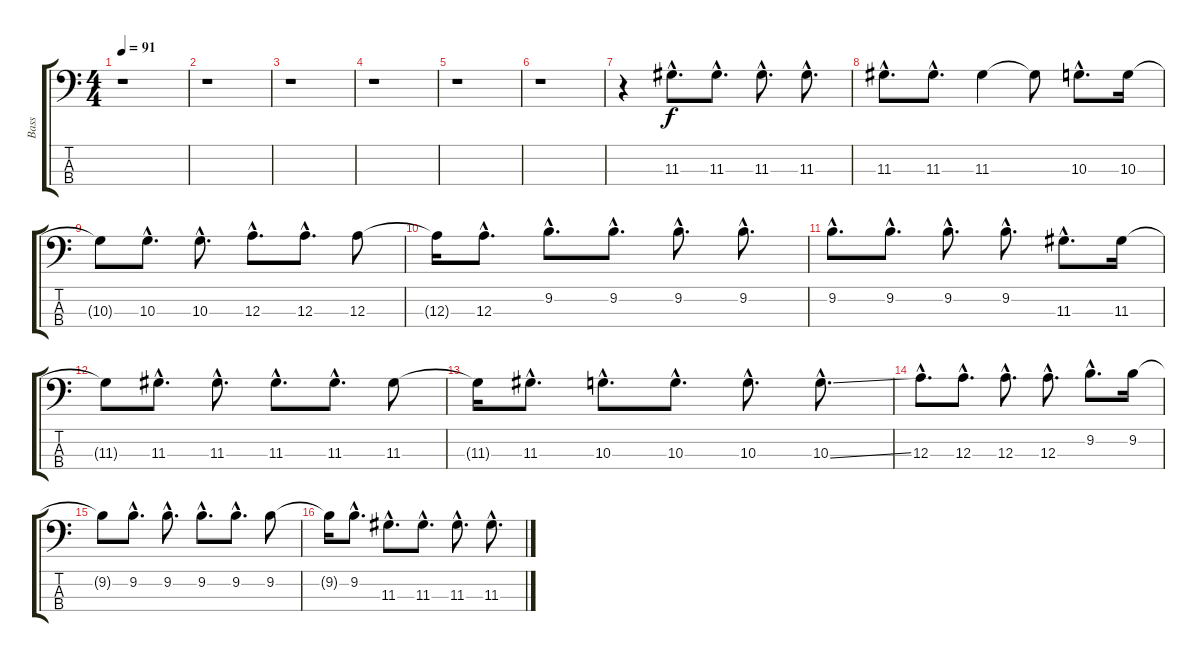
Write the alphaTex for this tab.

\track ("Bass" "Bass") {instrument electricbassfinger}
\staff {score tabs}
\tuning (G2 D2 A1 E1) {hide}
\ts (4 4)
\tempo 91
\clef f4
\ks c
r.1{dy f instrument electricbassfinger} |
r.1 |
r.1 |
r.1 |
r.1 |
r.1 |
r.4 11.3{hac}.8{d} 11.3{hac}.8{d} 11.3{hac}.8{d} 11.3{hac}.8{d} |
11.3{hac}.8{d} 11.3{hac}.8{d} 11.3.4 11.3{t}.8 10.3{hac}.8{d} 10.3.16 |
10.3{t}.8 10.3{hac}.8{d} 10.3{hac}.8{d} 12.3{hac}.8{d} 12.3{hac}.8{d} 12.3.8 |
12.3{t}.16 12.3{hac}.8{d} 9.2{hac}.8{d} 9.2{hac}.8{d} 9.2{hac}.8{d} 9.2{hac}.8{d} |
9.2{hac}.8{d} 9.2{hac}.8{d} 9.2{hac}.8{d} 9.2{hac}.8{d} 11.3{hac}.8{d} 11.3.16 |
11.3{t}.8 11.3{hac}.8{d} 11.3{hac}.8{d} 11.3{hac}.8{d} 11.3{hac}.8{d} 11.3.8 |
11.3{t}.16 11.3{hac}.8{d} 10.3{hac}.8{d} 10.3{hac}.8{d} 10.3{hac}.8{d} 10.3{ss hac}.8{d} |
12.3{hac}.8{d} 12.3{hac}.8{d} 12.3{hac}.8{d} 12.3{hac}.8{d} 9.2{hac}.8{d} 9.2.16 |
9.2{t}.8 9.2{hac}.8{d} 9.2{hac}.8{d} 9.2{hac}.8{d} 9.2{hac}.8{d} 9.2.8 |
9.2{t}.16 9.2{hac}.8{d} 11.3{hac}.8{d} 11.3{hac}.8{d} 11.3{hac}.8{d} 11.3{hac}.8{d}
